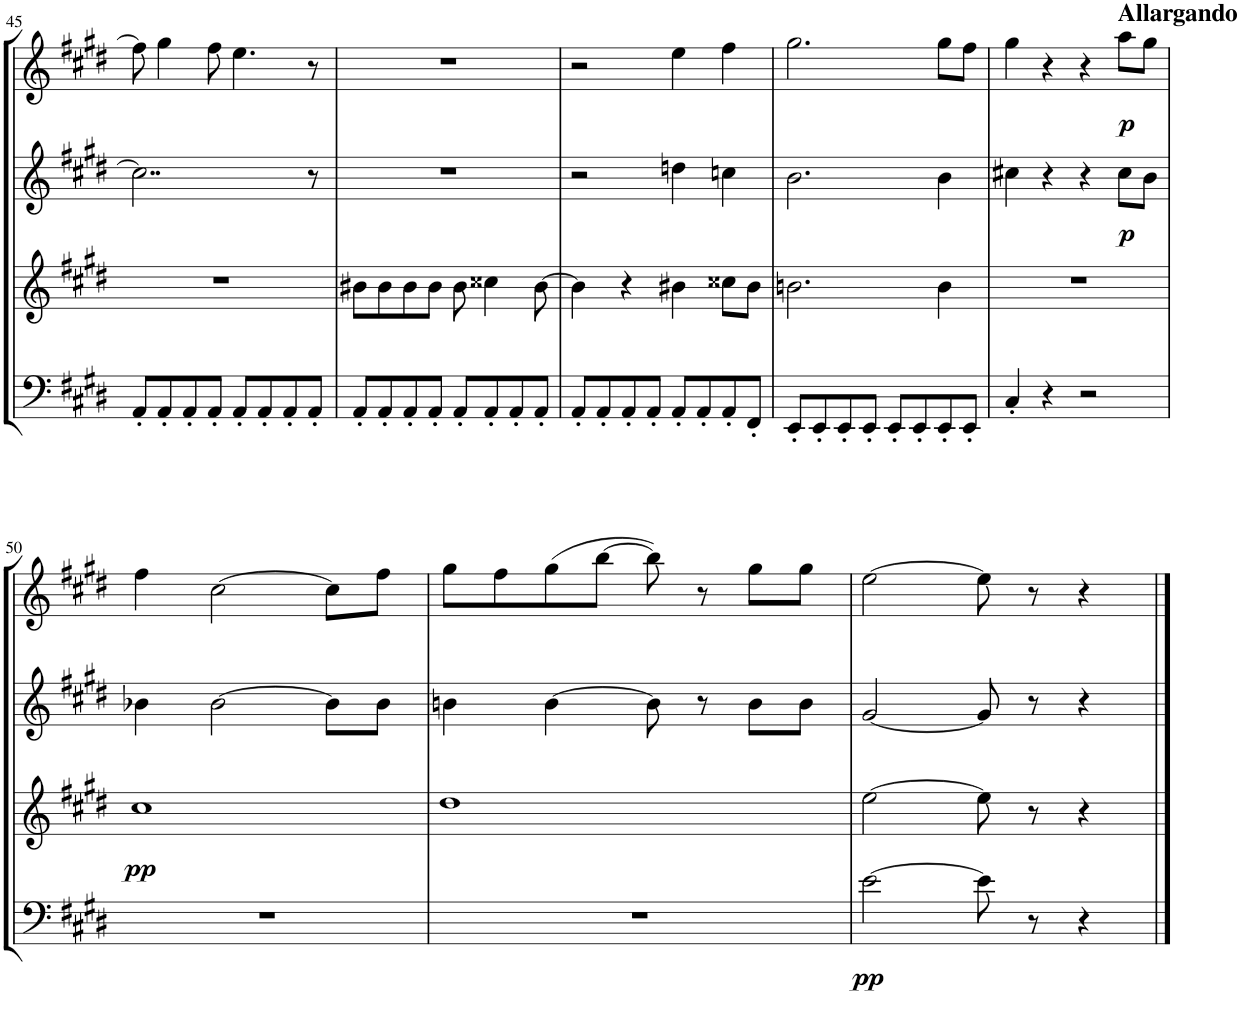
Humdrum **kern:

**kern	**dynam	**kern	**dynam	**kern	**dynam	**kern	**dynam
*part4	*part4	*part3	*part3	*part2	*part2	*part1	*part1
*staff4	*staff4	*staff3	*staff3	*staff2	*staff2	*staff1	*staff1
*I"Bassoon	*	*I"Bb Clarinet	*	*I"Oboe	*	*I"Flute	*
*I'Bsn	*	*I'Cl	*	*I'Ob	*	*I'Fl	*
!!LO:PB:g=z
*clefF4	*	*clefG2	*	*clefG2	*	*clefG2	*
*	*	*ITrd1c2	*	*	*	*	*
*k[f#c#g#d#]	*	*k[f#c#g#d#]	*	*k[f#c#g#d#]	*	*k[f#c#g#d#]	*
*M4/4	*	*M4/4	*	*M4/4	*	*M4/4	*
=45	=45	=45	=45	=45	=45	=45	=45
8AA'/L	.	1r	.	2..cc#\]	.	8ff#\]	.
8AA'/	.	.	.	.	.	4gg#\	.
8AA'/	.	.	.	.	.	.	.
8AA'/J	.	.	.	.	.	8ff#\	.
8AA'/L	.	.	.	.	.	4.ee\	.
8AA'/	.	.	.	.	.	.	.
8AA'/	.	.	.	.	.	.	.
8AA'/J	.	.	.	8r	.	8r	.
=46	=46	=46	=46	=46	=46	=46	=46
8AA'/L	.	8b#X\L	.	1r	.	1r	.
8AA'/	.	8b#\	.	.	.	.	.
8AA'/	.	8b#\	.	.	.	.	.
8AA'/J	.	8b#\J	.	.	.	.	.
8AA'/L	.	8b#\	.	.	.	.	.
8AA'/	.	4cc##X\	.	.	.	.	.
8AA'/	.	.	.	.	.	.	.
8AA'/J	.	[8b#\	.	.	.	.	.
=47	=47	=47	=47	=47	=47	=47	=47
8AA'/L	.	4b#\]	.	2r	.	2r	.
8AA'/	.	.	.	.	.	.	.
8AA'/	.	4r	.	.	.	.	.
8AA'/J	.	.	.	.	.	.	.
8AA'/L	.	4b#X\	.	4ddn\	.	4ee\	.
8AA'/	.	.	.	.	.	.	.
8AA'/	.	8cc##X\L	.	4ccn\	.	4ff#\	.
8FF#'/J	.	8b#\J	.	.	.	.	.
=48	=48	=48	=48	=48	=48	=48	=48
8EE'/L	.	2.bn\	.	2.b\	.	2.gg#\	.
8EE'/	.	.	.	.	.	.	.
8EE'/	.	.	.	.	.	.	.
8EE'/J	.	.	.	.	.	.	.
8EE'/L	.	.	.	.	.	.	.
8EE'/	.	.	.	.	.	.	.
8EE'/	.	4b\	.	4b\	.	8gg#\L	.
8EE'/J	.	.	.	.	.	8ff#\J	.
=49	=49	=49	=49	=49	=49	=49	=49
4C#'/	.	1r	.	4cc#X\	.	4gg#\	.
4r	.	.	.	4r	.	4r	.
2r	.	.	.	4r	.	4r	.
!	!	!	!	!	!	!LO:TX:a:B:t=Allargando	!
!	!	!	!	!	!LO:DY:b	!	!LO:DY:b
.	.	.	.	8cc#\L	p	8aa\L	p
.	.	.	.	8b\J	.	8gg#\J	.
!!LO:LB:g=z
=50	=50	=50	=50	=50	=50	=50	=50
!	!	!	!LO:DY:b	!	!	!	!
1r	.	1cc#	pp	4b-X\	.	4ff#\	.
.	.	.	.	[2b-\	.	[2cc#\	.
.	.	.	.	8b-\L]	.	8cc#\L]	.
.	.	.	.	8b-\J	.	8ff#\J	.
=51	=51	=51	=51	=51	=51	=51	=51
1r	.	1dd#	.	4bn\	.	8gg#\L	.
.	.	.	.	.	.	8ff#\	.
.	.	.	.	[4b\	.	(8gg#\	.
.	.	.	.	.	.	[8bb\J	.
.	.	.	.	8b\]	.	8bb\])	.
.	.	.	.	8r	.	8r	.
.	.	.	.	8b\L	.	8gg#\L	.
.	.	.	.	8b\J	.	8gg#\J	.
=52	=52	=52	=52	=52	=52	=52	=52
!	!LO:DY:b	!	!	!	!	!	!
[2e\	pp	[2ee\	.	[2g#/	.	[2ee\	.
8e\]	.	8ee\]	.	8g#/]	.	8ee\]	.
8r	.	8r	.	8r	.	8r	.
4r	.	4r	.	4r	.	4r	.
==	==	==	==	==	==	==	==
*-	*-	*-	*-	*-	*-	*-	*-
